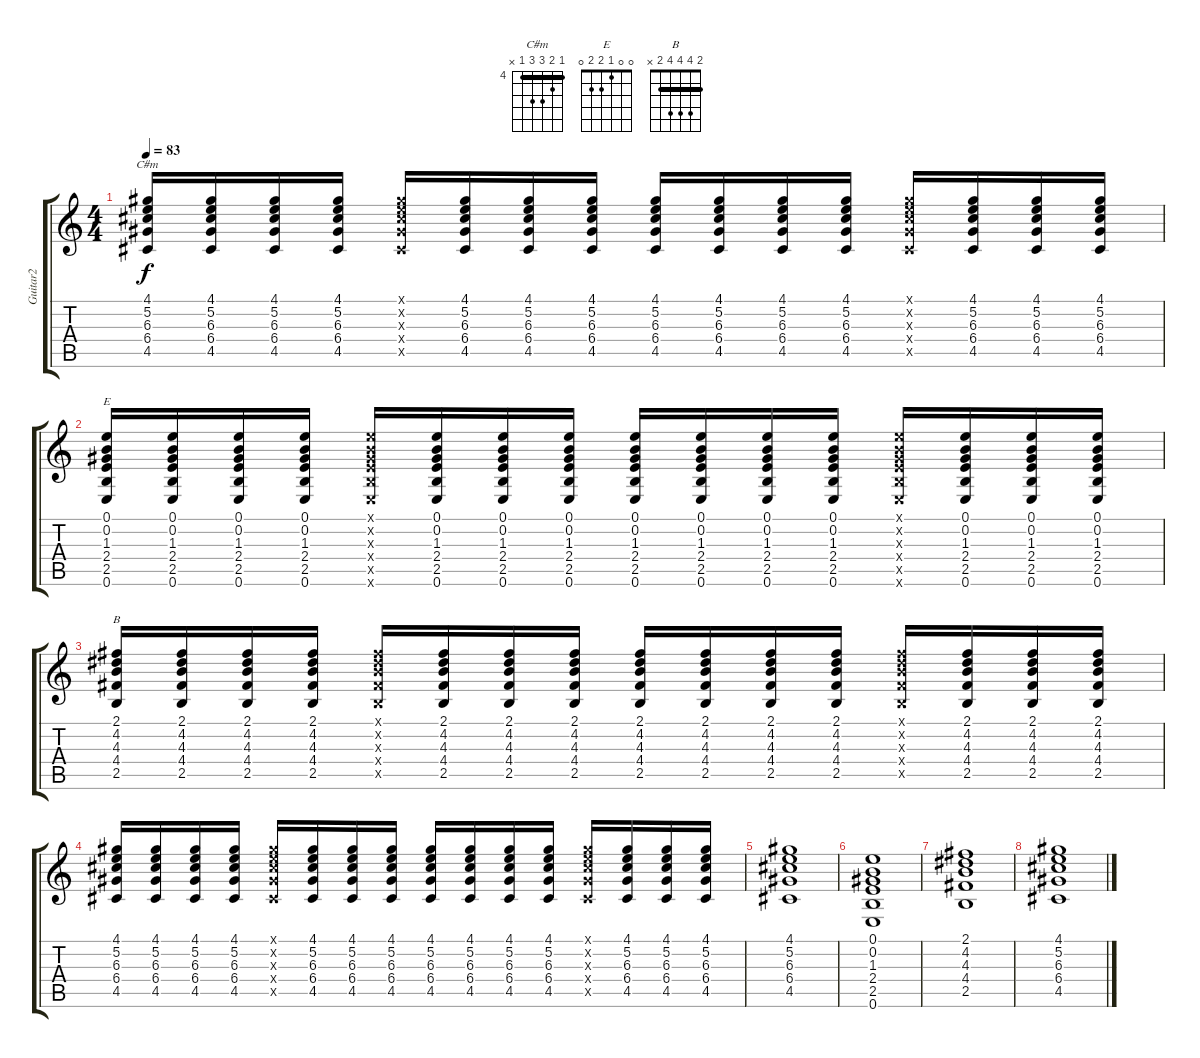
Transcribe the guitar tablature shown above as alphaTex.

\track ("Guitar2" "Guitar2") {instrument acousticguitarsteel}
\staff {score tabs}
\tuning (E4 B3 G3 D3 A2 E2) {hide}
\chord ("C#m" 4 5 6 6 4 x) {firstfret 4 barre 4}
\chord ("E" 0 0 1 2 2 0)
\chord ("B" 2 4 4 4 2 x) {barre 2}
\ts (4 4)
\tempo 83
\clef g2
\ks c
(4.1 5.2 6.3 6.4 4.5).16{ch "C#m" dy f} (4.1 5.2 6.3 6.4 4.5).16 (4.1 5.2 6.3 6.4 4.5).16 (4.1 5.2 6.3 6.4 4.5).16 (4.1{x} 5.2{x} 6.3{x} 6.4{x} 4.5{x}).16 (4.1 5.2 6.3 6.4 4.5).16 (4.1 5.2 6.3 6.4 4.5).16 (4.1 5.2 6.3 6.4 4.5).16 (4.1 5.2 6.3 6.4 4.5).16 (4.1 5.2 6.3 6.4 4.5).16 (4.1 5.2 6.3 6.4 4.5).16 (4.1 5.2 6.3 6.4 4.5).16 (4.1{x} 5.2{x} 6.3{x} 6.4{x} 4.5{x}).16 (4.1 5.2 6.3 6.4 4.5).16 (4.1 5.2 6.3 6.4 4.5).16 (4.1 5.2 6.3 6.4 4.5).16 |
(0.1 0.2 1.3 2.4 2.5 0.6).16{ch "E"} (0.1 0.2 1.3 2.4 2.5 0.6).16 (0.1 0.2 1.3 2.4 2.5 0.6).16 (0.1 0.2 1.3 2.4 2.5 0.6).16 (0.1{x} 0.2{x} 1.3{x} 2.4{x} 2.5{x} 0.6{x}).16 (0.1 0.2 1.3 2.4 2.5 0.6).16 (0.1 0.2 1.3 2.4 2.5 0.6).16 (0.1 0.2 1.3 2.4 2.5 0.6).16 (0.1 0.2 1.3 2.4 2.5 0.6).16 (0.1 0.2 1.3 2.4 2.5 0.6).16 (0.1 0.2 1.3 2.4 2.5 0.6).16 (0.1 0.2 1.3 2.4 2.5 0.6).16 (0.1{x} 0.2{x} 1.3{x} 2.4{x} 2.5{x} 0.6{x}).16 (0.1 0.2 1.3 2.4 2.5 0.6).16 (0.1 0.2 1.3 2.4 2.5 0.6).16 (0.1 0.2 1.3 2.4 2.5 0.6).16 |
(2.1 4.2 4.3 4.4 2.5).16{ch "B"} (2.1 4.2 4.3 4.4 2.5).16 (2.1 4.2 4.3 4.4 2.5).16 (2.1 4.2 4.3 4.4 2.5).16 (2.1{x} 4.2{x} 4.3{x} 4.4{x} 2.5{x}).16 (2.1 4.2 4.3 4.4 2.5).16 (2.1 4.2 4.3 4.4 2.5).16 (2.1 4.2 4.3 4.4 2.5).16 (2.1 4.2 4.3 4.4 2.5).16 (2.1 4.2 4.3 4.4 2.5).16 (2.1 4.2 4.3 4.4 2.5).16 (2.1 4.2 4.3 4.4 2.5).16 (2.1{x} 4.2{x} 4.3{x} 4.4{x} 2.5{x}).16 (2.1 4.2 4.3 4.4 2.5).16 (2.1 4.2 4.3 4.4 2.5).16 (2.1 4.2 4.3 4.4 2.5).16 |
(4.1 5.2 6.3 6.4 4.5).16 (4.1 5.2 6.3 6.4 4.5).16 (4.1 5.2 6.3 6.4 4.5).16 (4.1 5.2 6.3 6.4 4.5).16 (4.1{x} 5.2{x} 6.3{x} 6.4{x} 4.5{x}).16 (4.1 5.2 6.3 6.4 4.5).16 (4.1 5.2 6.3 6.4 4.5).16 (4.1 5.2 6.3 6.4 4.5).16 (4.1 5.2 6.3 6.4 4.5).16 (4.1 5.2 6.3 6.4 4.5).16 (4.1 5.2 6.3 6.4 4.5).16 (4.1 5.2 6.3 6.4 4.5).16 (4.1{x} 5.2{x} 6.3{x} 6.4{x} 4.5{x}).16 (4.1 5.2 6.3 6.4 4.5).16 (4.1 5.2 6.3 6.4 4.5).16 (4.1 5.2 6.3 6.4 4.5).16 |
(4.1 5.2 6.3 6.4 4.5).1 |
(0.1 0.2 1.3 2.4 2.5 0.6).1 |
(2.1 4.2 4.3 4.4 2.5).1 |
(4.1 5.2 6.3 6.4 4.5).1
